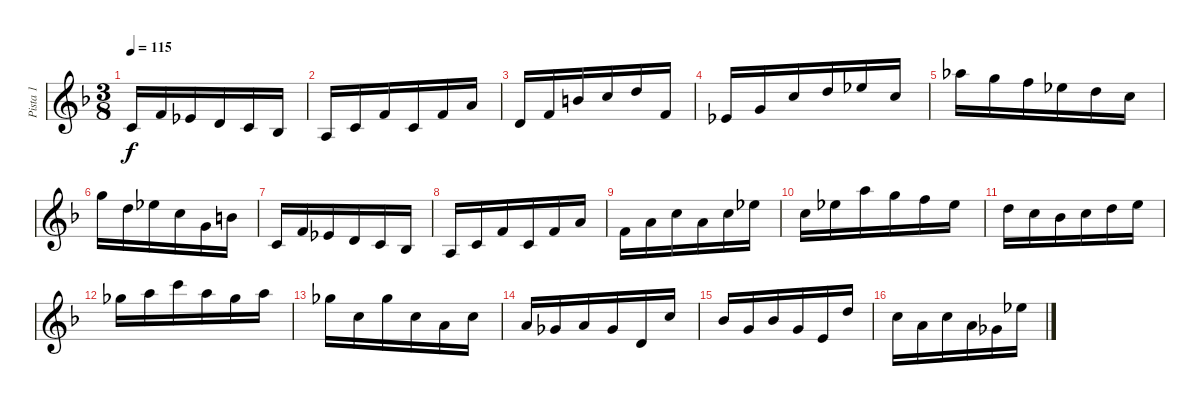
\track ("Pista 1" "Pista 1") {instrument acousticguitarsteel}
\staff {score}
\tuning (E4 B3 G3 D3 A2 E2) {hide}
\ts (3 8)
\tempo 115
\clef g2
\ks f
3.5.16{dy f} 3.4.16 1.4.16 0.4.16 3.5.16 1.5.16 |
0.5.16 3.5.16 3.4.16 3.5.16 3.4.16 2.3.16 |
0.4.16 3.4.16 4.3.16 1.2.16 3.2.16 3.4.16 |
1.4.16 0.3.16 1.2.16 3.2.16 4.2.16 1.2.16 |
4.1.16 3.1.16 1.1.16 4.2.16 3.2.16 1.2.16 |
3.1.16 3.2.16 4.2.16 1.2.16 0.3.16 4.3.16 |
3.5.16 3.4.16 1.4.16 0.4.16 3.5.16 1.5.16 |
0.5.16 3.5.16 3.4.16 3.5.16 3.4.16 2.3.16 |
3.4.16 2.3.16 1.2.16 2.3.16 1.2.16 4.2.16 |
1.2.16 4.2.16 5.1.16 3.1.16 1.1.16 4.2.16 |
3.2.16 1.2.16 3.3.16 1.2.16 3.2.16 0.1.16 |
2.1.16 5.1.16 8.1.16 5.1.16 2.1.16 5.1.16 |
2.1.16 1.2.16 2.1.16 1.2.16 2.3.16 1.2.16 |
2.3.16 4.4.16 2.3.16 4.4.16 0.4.16 1.2.16 |
3.3.16 0.3.16 3.3.16 0.3.16 2.4.16 3.2.16 |
1.2.16 2.3.16 1.2.16 2.3.16 4.4.16 4.2.16
